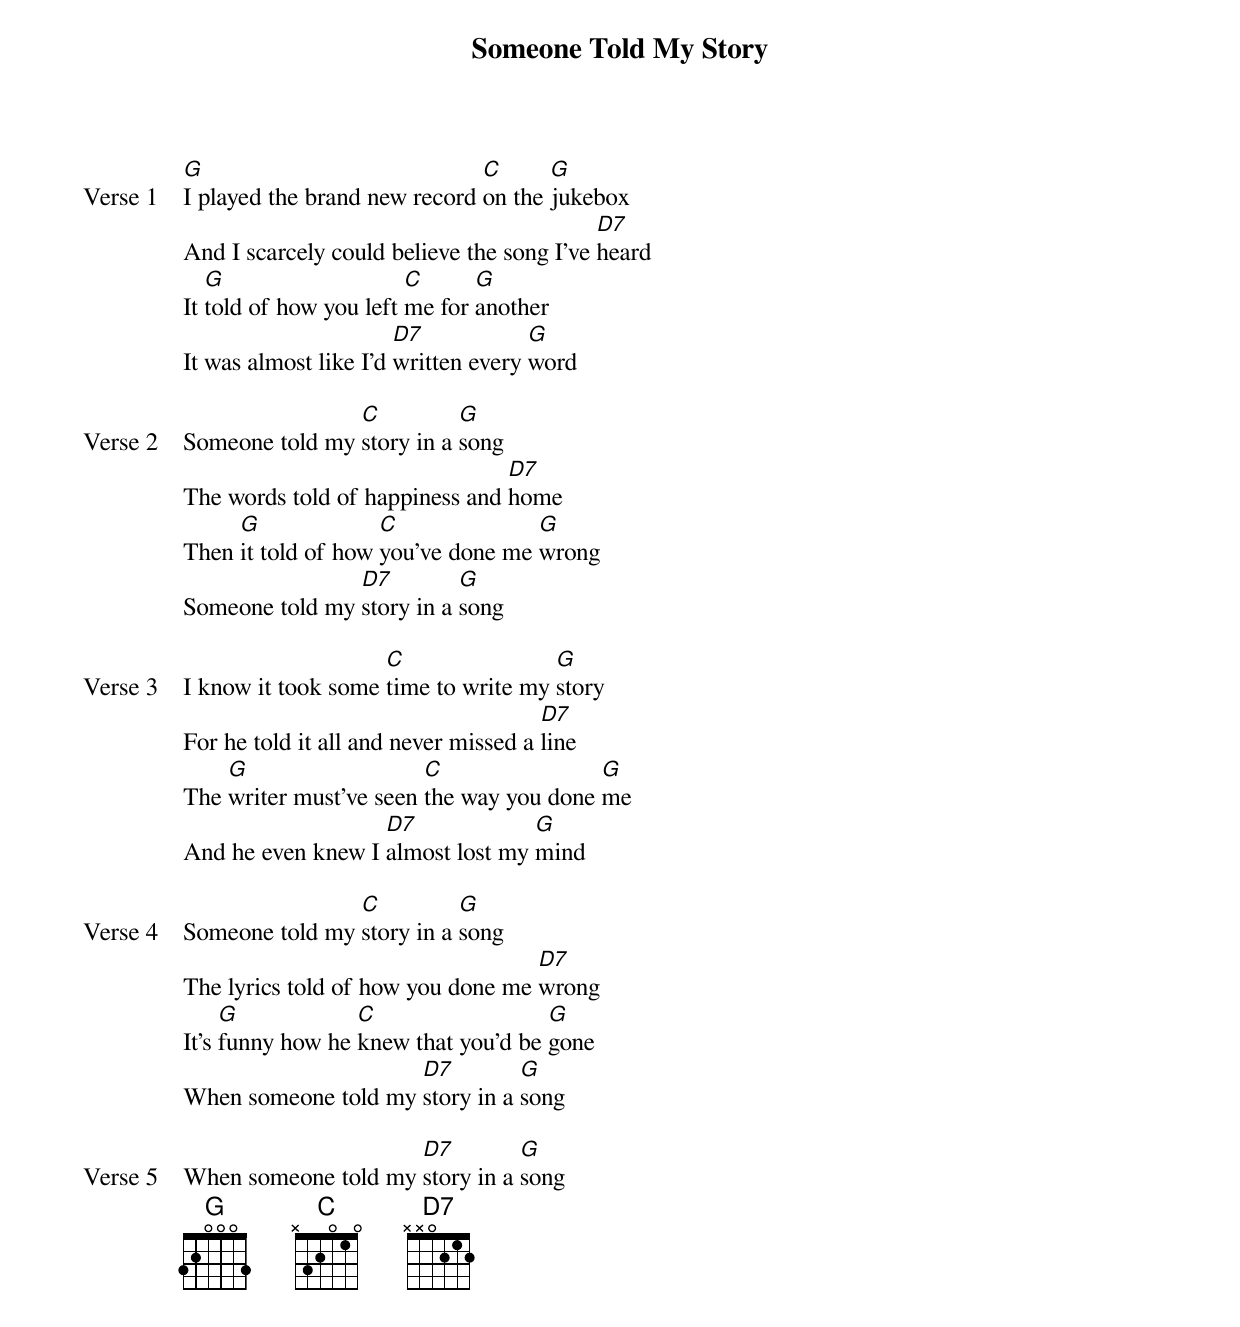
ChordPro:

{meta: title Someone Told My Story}
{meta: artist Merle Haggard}
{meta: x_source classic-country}
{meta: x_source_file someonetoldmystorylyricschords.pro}
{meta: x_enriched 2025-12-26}

{start_of_verse: Verse 1}
[G]I played the brand new record [C]on the [G]jukebox
And I scarcely could believe the song I've [D7]heard
It [G]told of how you left [C]me for [G]another
It was almost like I'd [D7]written every [G]word
{end_of_verse}

{start_of_verse: Verse 2}
Someone told my [C]story in a [G]song
The words told of happiness and [D7]home
Then [G]it told of how [C]you've done me [G]wrong
Someone told my [D7]story in a [G]song
{end_of_verse}

{start_of_verse: Verse 3}
I know it took some [C]time to write my [G]story
For he told it all and never missed a [D7]line
The [G]writer must've seen [C]the way you done [G]me
And he even knew I [D7]almost lost my [G]mind
{end_of_verse}

{start_of_verse: Verse 4}
Someone told my [C]story in a [G]song
The lyrics told of how you done me [D7]wrong
It’s [G]funny how he [C]knew that you’d be [G]gone
When someone told my [D7]story in a [G]song
{end_of_verse}

{start_of_verse: Verse 5}
When someone told my [D7]story in a [G]song
{end_of_verse}
